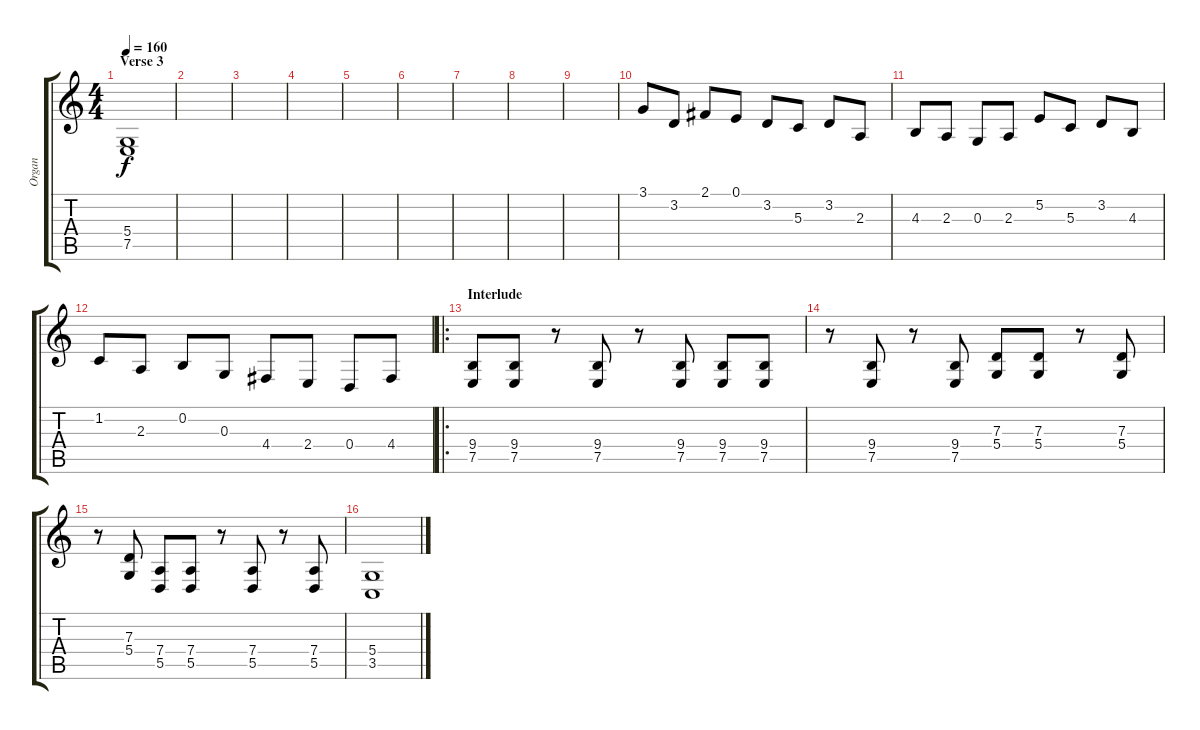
\track ("Organ" "Organ") {instrument drawbarorgan}
\staff {score tabs}
\tuning (E4 B3 G3 D3 A2 E2) {hide}
\ts (4 4)
\section ("" "Verse 3")
\tempo 160
\clef g2
\ks c
(5.4 7.5).1{dy f volume 0} |
|
|
|
|
|
|
|
|
3.1.8{volume 13} 3.2.8 2.1.8 0.1.8 3.2.8 5.3.8 3.2.8 2.3.8 |
4.3.8 2.3.8 0.3.8 2.3.8 5.2.8 5.3.8 3.2.8 4.3.8 |
1.2.8 2.3.8 0.2.8 0.3.8 4.4.8 2.4.8 0.4.8 4.4.8 |
\ro
\section ("" "Interlude")
(9.4 7.5).8 (9.4 7.5).8 r.8 (9.4 7.5).8 r.8 (9.4 7.5).8 (9.4 7.5).8 (9.4 7.5).8 |
r.8 (9.4 7.5).8 r.8 (9.4 7.5).8 (7.3 5.4).8 (7.3 5.4).8 r.8 (7.3 5.4).8 |
r.8 (7.3 5.4).8 (7.4 5.5).8 (7.4 5.5).8 r.8 (7.4 5.5).8 r.8 (7.4 5.5).8 |
(5.4 3.5).1
